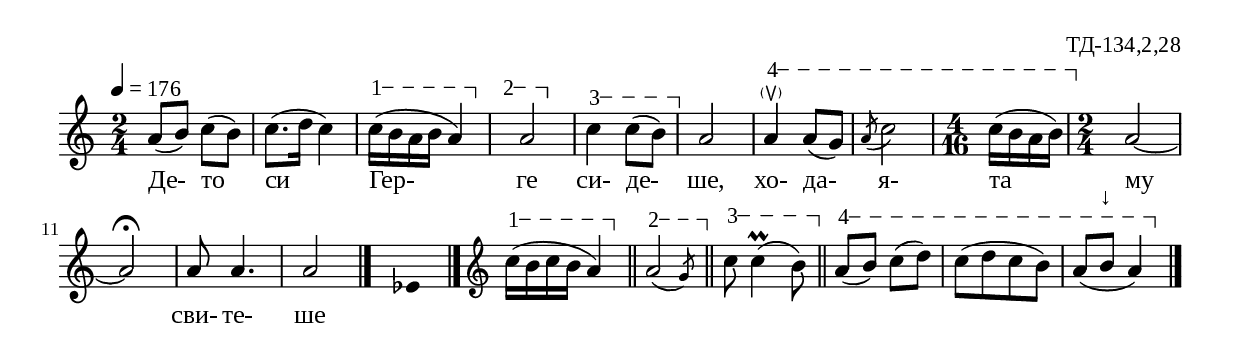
%{
laz_134_2_28
%}

\include "td-preamble.ly"

\score {
\relative c'' {
\tempo 4 = 176
\time 2/4
a8( b) c( b) | c8.( d16 c4) | 
\varA
c16\startTextSpan( b a b a4\stopTextSpan) | 
\varB
\set Score.measureLength = #(ly:make-moment 3 4)
s4\startTextSpan a2\stopTextSpan | 
\set Score.measureLength = #(ly:make-moment 2 4)
\varC
c4\startTextSpan c8( b\stopTextSpan) | 
a2 |
\varD
a4\startTextSpan-\parenthesize^\ltoe a8( g) | 
\acciaccatura a8 c2 | \time 4/16 c16([ b a b\stopTextSpan)] | 
\time 2/4 a2~ | a\fermata | a8 a4. | a2 
 \bar "|." 
 s4 \fixB ees \fixC
  \bar "|."
\endm
\varA
c'16\startTextSpan( b c b a4\stopTextSpan) \bar "||"
\varB
\afterGrace a2\startTextSpan( { \stdB g8\stopTextSpan) \stdE } \bar "||"
\varC
c8\startTextSpan c4\prall( b8\stopTextSpan) \bar "||"
\varD
a8\startTextSpan( b) c( d) | 
c8([ d c b]) | a8([ b^\markup { "↓" }] a4\stopTextSpan)] 
  \bar "|." 
}
\addlyrics { Де- то си Гер- ге си- де- ше, хо- да- я- та му сви- те- ше }
%
\layout {
  indent = #0
  line-width = 190\mm
  ragged-right=##f
}
%
\midi { 
	\context {
		\Score
		tempoWholesPerMinute = #(ly:make-moment 176 4)
		}
	}
}
%
\header{
  opus = "ТД-134,2,28"
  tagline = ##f
}


